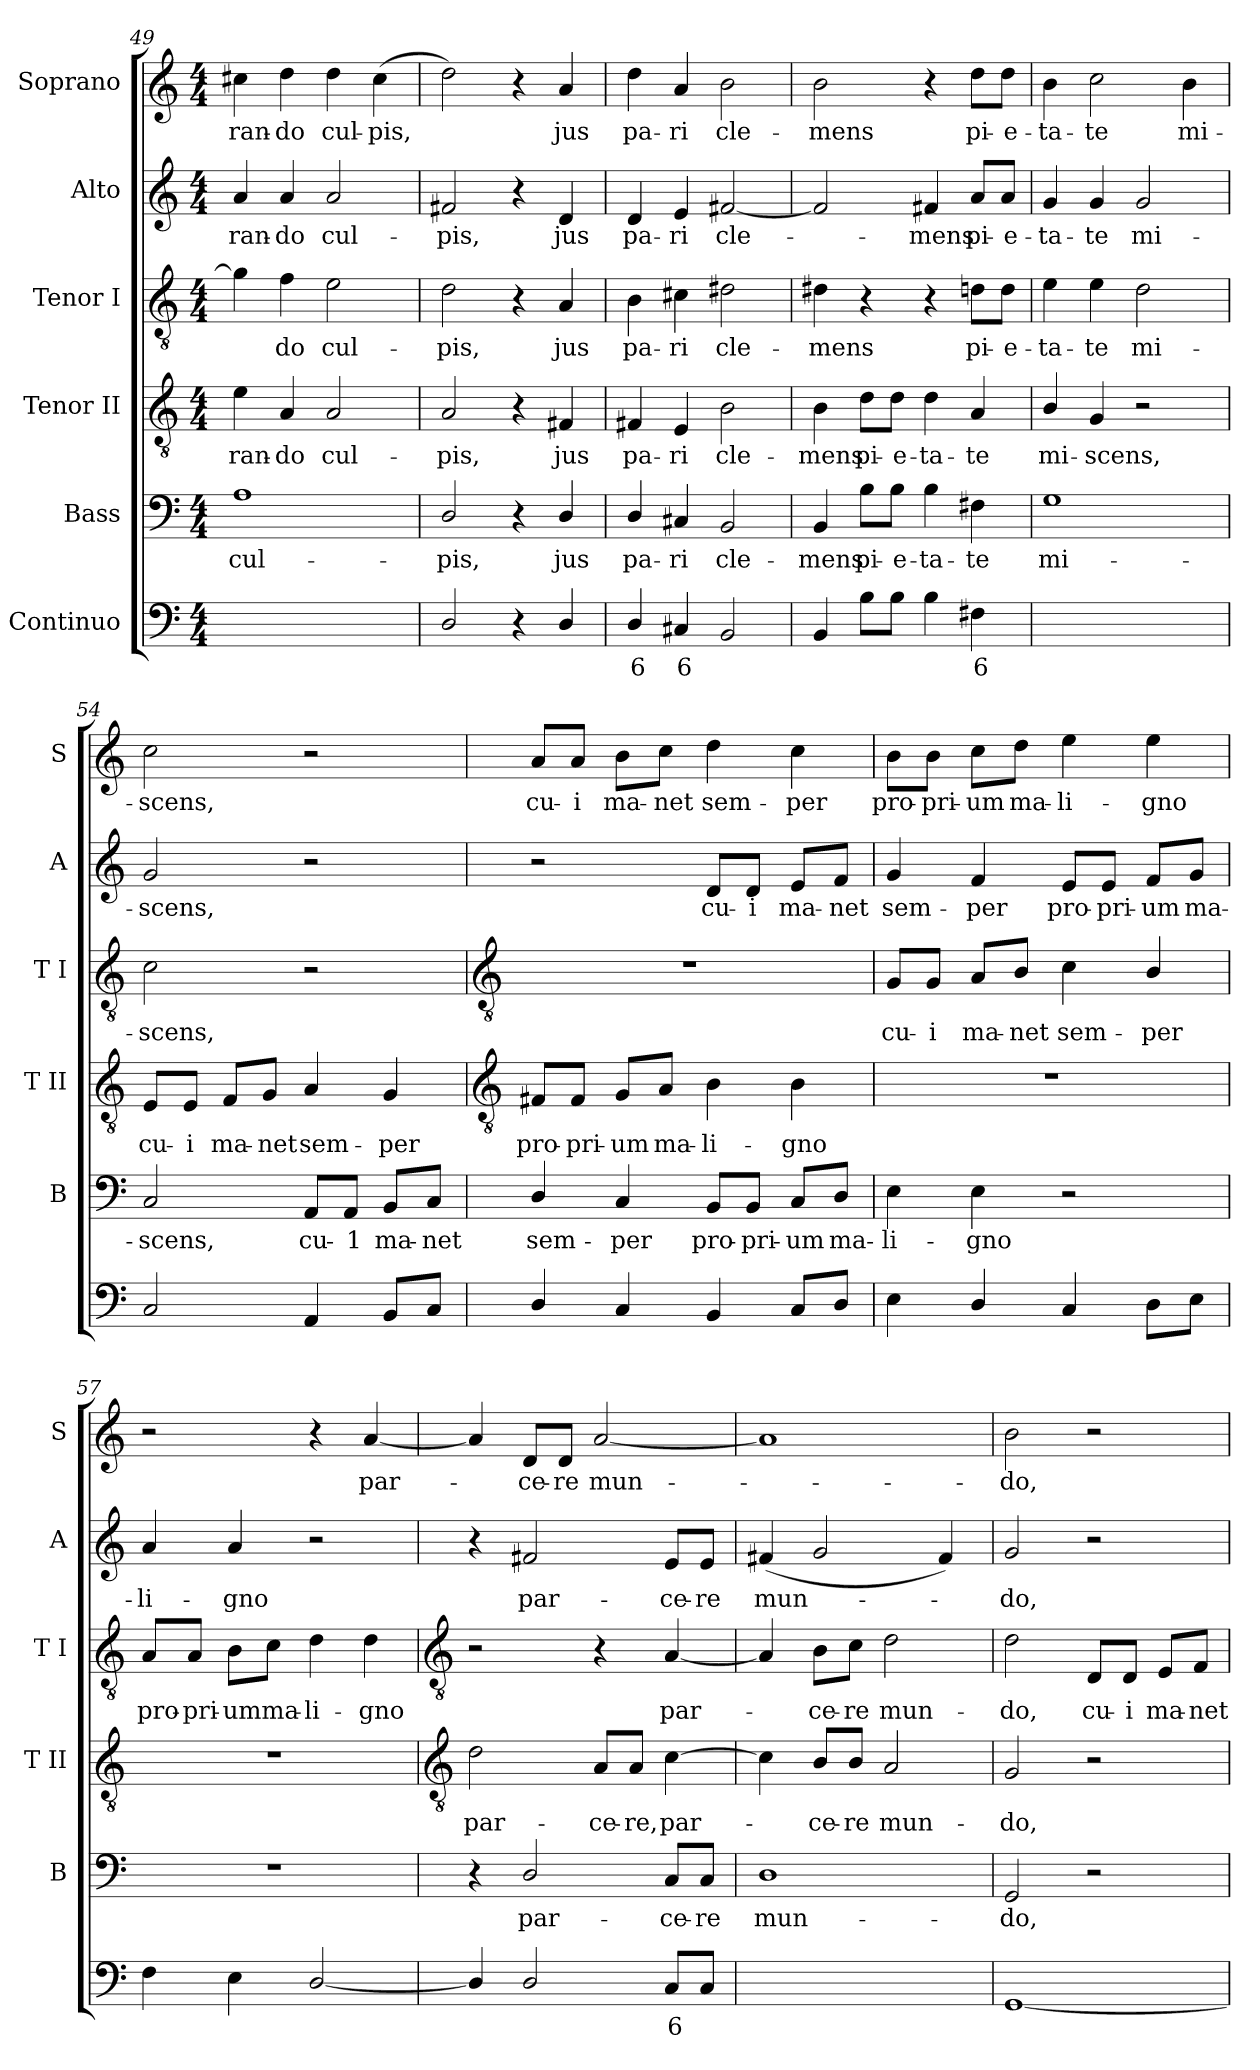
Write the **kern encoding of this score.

**kern	**text	**text	**kern	**text	**kern	**text	**kern	**text	**kern	**text	**kern	**text
*part6	*part6	*part6	*part5	*part5	*part4	*part4	*part3	*part3	*part2	*part2	*part1	*part1
*staff6	*staff6	*staff6	*staff5	*staff5	*staff4	*staff4	*staff3	*staff3	*staff2	*staff2	*staff1	*staff1
*I"Continuo	*	*	*I"Bass	*	*I"Tenor II	*	*I"Tenor I	*	*I"Alto	*	*I"Soprano	*
*	*	*	*I'B	*	*I'T II	*	*I'T I	*	*I'A	*	*I'S	*
!!LO:LB:g=z
*clefF4	*	*	*clefF4	*	*clefGv2	*	*clefGv2	*	*clefG2	*	*clefG2	*
*k[]	*	*	*k[]	*	*k[]	*	*k[]	*	*k[]	*	*k[]	*
*C:	*	*	*C:	*	*C:	*	*C:	*	*C:	*	*C:	*
*M4/4	*	*	*M4/4	*	*M4/4	*	*M4/4	*	*M4/4	*	*M4/4	*
=49	=49	=49	=49	=49	=49	=49	=49	=49	=49	=49	=49	=49
!	!LO:LY:b	!	!	!LO:LY:b	!	!LO:LY:b	!	!	!	!LO:LY:b	!	!LO:LY:b
[4Ayy	7	.	1A	cul-	4e	-ran-	4g]	.	4a	-ran-	4cc#X	-ran-
!	!	!LO:LY:b	!	!	!	!LO:LY:b	!	!LO:LY:b	!	!LO:LY:b	!	!LO:LY:b
4Ayy_	.	4	.	.	4A	-do	4f	do	4a	-do	4dd	-do
!	!	!LO:LY:b	!	!	!	!LO:LY:b	!	!LO:LY:b	!	!LO:LY:b	!	!LO:LY:b
4Ayy_	.	4	.	.	2A	cul-	2e	cul-	2a	cul-	4dd	cul-
!	!	!	!	!	!	!	!	!	!	!	!	!LO:LY:b
4Ayy]	.	.	.	.	.	.	.	.	.	.	(>4cc#	-pis,
=50	=50	=50	=50	=50	=50	=50	=50	=50	=50	=50	=50	=50
!	!	!	!	!LO:LY:b	!	!LO:LY:b	!	!LO:LY:b	!	!LO:LY:b	!	!
2D/	.	.	2D/	-pis,	2A	-pis,	2d	-pis,	2f#X	-pis,	2dd)	.
4r	.	.	4r	.	4r	.	4r	.	4r	.	4r	.
!	!	!	!	!LO:LY:b	!	!LO:LY:b	!	!LO:LY:b	!	!LO:LY:b	!	!LO:LY:b
4D/	.	.	4D/	jus	4F#X	jus	4A	jus	4d	jus	4a	jus
=51	=51	=51	=51	=51	=51	=51	=51	=51	=51	=51	=51	=51
!	!LO:LY:b	!	!	!LO:LY:b	!	!LO:LY:b	!	!LO:LY:b	!	!LO:LY:b	!	!LO:LY:b
4D/	6	.	4D/	pa-	4F#X	pa-	4B	pa-	4d	pa-	4dd	pa-
!	!LO:LY:b	!	!	!LO:LY:b	!	!LO:LY:b	!	!LO:LY:b	!	!LO:LY:b	!	!LO:LY:b
4C#X	6	.	4C#X	-ri	4E	-ri	4c#X	-ri	4e	-ri	4a	-ri
!	!	!	!	!LO:LY:b	!	!LO:LY:b	!	!LO:LY:b	!	!LO:LY:b	!	!LO:LY:b
2BB	.	.	2BB	cle-	2B	cle-	2d#X	cle-	[2f#X	cle-	2b	cle-
=52	=52	=52	=52	=52	=52	=52	=52	=52	=52	=52	=52	=52
!	!	!	!	!LO:LY:b	!	!LO:LY:b	!	!LO:LY:b	!	!	!	!LO:LY:b
4BB	.	.	4BB	-mens	4B	-mens	4d#X	-mens	2f#]	.	2b	-mens
!	!	!	!	!LO:LY:b	!	!LO:LY:b	!	!	!	!	!	!
8BL	.	.	8B\L	pi-	8d\L	pi-	4r	.	.	.	.	.
!	!	!	!	!LO:LY:b	!	!LO:LY:b	!	!	!	!	!	!
8BJ	.	.	8B\J	-e-	8d\J	-e-	.	.	.	.	.	.
!	!	!	!	!LO:LY:b	!	!LO:LY:b	!	!	!	!LO:LY:b	!	!
4B	.	.	4B	-ta-	4d	-ta-	4r	.	4f#	mens	4r	.
!	!LO:LY:b	!	!	!LO:LY:b	!	!LO:LY:b	!	!LO:LY:b	!	!LO:LY:b	!	!LO:LY:b
4F#X	6	.	4F#X	-te	4A	-te	8dn\L	pi-	8a/L	pi-	8dd\L	pi-
!	!	!	!	!	!	!	!	!LO:LY:b	!	!LO:LY:b	!	!LO:LY:b
.	.	.	.	.	.	.	8d\J	-e-	8a/J	-e-	8dd\J	-e-
=53	=53	=53	=53	=53	=53	=53	=53	=53	=53	=53	=53	=53
!	!LO:LY:b	!	!	!LO:LY:b	!	!LO:LY:b	!	!LO:LY:b	!	!LO:LY:b	!	!LO:LY:b
[4Gyy	3	.	1G	mi-	4B/	mi-	4e	-ta-	4g	-ta-	4b	-ta-
!	!LO:LY:b	!	!	!	!	!LO:LY:b	!	!LO:LY:b	!	!LO:LY:b	!	!LO:LY:b
2Gyy_	4	.	.	.	4G	-scens,	4e	-te	4g	-te	2cc	-te
!	!	!	!	!	!	!	!	!LO:LY:b	!	!LO:LY:b	!	!
.	.	.	.	.	2r	.	2d	mi-	2g	mi-	.	.
!	!LO:LY:b	!	!	!	!	!	!	!	!	!	!	!LO:LY:b
4Gyy]	3	.	.	.	.	.	.	.	.	.	4b	mi-
=54	=54	=54	=54	=54	=54	=54	=54	=54	=54	=54	=54	=54
!	!	!	!	!LO:LY:b	!	!LO:LY:b	!	!LO:LY:b	!	!LO:LY:b	!	!LO:LY:b
2C	.	.	2C	-scens,	8E/L	cu-	2c	-scens,	2g	-scens,	2cc	-scens,
!	!	!	!	!	!	!LO:LY:b	!	!	!	!	!	!
.	.	.	.	.	8E/J	-i	.	.	.	.	.	.
!	!	!	!	!	!	!LO:LY:b	!	!	!	!	!	!
.	.	.	.	.	8F/L	ma-	.	.	.	.	.	.
!	!	!	!	!	!	!LO:LY:b	!	!	!	!	!	!
.	.	.	.	.	8G/J	-net	.	.	.	.	.	.
!	!	!	!	!LO:LY:b	!	!LO:LY:b	!	!	!	!	!	!
4AA	.	.	8AA/L	cu-	4A	sem-	2r	.	2r	.	2r	.
!	!	!	!	!LO:LY:b	!	!	!	!	!	!	!	!
.	.	.	8AA/J	-1	.	.	.	.	.	.	.	.
!	!	!	!	!LO:LY:b	!	!LO:LY:b	!	!	!	!	!	!
8BBL	.	.	8BB/L	ma-	4G	-per	.	.	.	.	.	.
!	!	!	!	!LO:LY:b	!	!	!	!	!	!	!	!
8CJ	.	.	8C/J	-net	.	.	.	.	.	.	.	.
!!LO:LB:g=z
=55	=55	=55	=55	=55	=55	=55	=55	=55	=55	=55	=55	=55
*	*	*	*	*	*clefGv2	*	*clefGv2	*	*	*	*	*
!	!	!	!	!LO:LY:b	!	!LO:LY:b	!	!	!	!	!	!LO:LY:b
4D/	.	.	4D/	sem-	8F#X/L	pro-	1r	.	2r	.	8a/L	cu-
!	!	!	!	!	!	!LO:LY:b	!	!	!	!	!	!LO:LY:b
.	.	.	.	.	8F#/J	-pri-	.	.	.	.	8a/J	-i
!	!	!	!	!LO:LY:b	!	!LO:LY:b	!	!	!	!	!	!LO:LY:b
4C	.	.	4C	-per	8G/L	-um	.	.	.	.	8b\L	ma-
!	!	!	!	!	!	!LO:LY:b	!	!	!	!	!	!LO:LY:b
.	.	.	.	.	8A/J	ma-	.	.	.	.	8cc\J	-net
!	!	!	!	!LO:LY:b	!	!LO:LY:b	!	!	!	!LO:LY:b	!	!LO:LY:b
4BB	.	.	8BB/L	pro-	4B	-li-	.	.	8d/L	cu-	4dd	sem-
!	!	!	!	!LO:LY:b	!	!	!	!	!	!LO:LY:b	!	!
.	.	.	8BB/J	-pri-	.	.	.	.	8d/J	-i	.	.
!	!	!	!	!LO:LY:b	!	!LO:LY:b	!	!	!	!LO:LY:b	!	!LO:LY:b
8CL	.	.	8C/L	-um	4B	-gno	.	.	8e/L	ma-	4cc	-per
!	!	!	!	!LO:LY:b	!	!	!	!	!	!LO:LY:b	!	!
8DJ	.	.	8D/J	ma-	.	.	.	.	8f/J	-net	.	.
=56	=56	=56	=56	=56	=56	=56	=56	=56	=56	=56	=56	=56
!	!	!	!	!LO:LY:b	!	!	!	!LO:LY:b	!	!LO:LY:b	!	!LO:LY:b
4E	.	.	4E	-li-	1r	.	8G/L	cu-	4g	sem-	8b\L	pro-
!	!	!	!	!	!	!	!	!LO:LY:b	!	!	!	!LO:LY:b
.	.	.	.	.	.	.	8G/J	-i	.	.	8b\J	-pri-
!	!	!	!	!LO:LY:b	!	!	!	!LO:LY:b	!	!LO:LY:b	!	!LO:LY:b
4D/	.	.	4E	-gno	.	.	8A/L	ma-	4f	-per	8cc\L	-um
!	!	!	!	!	!	!	!	!LO:LY:b	!	!	!	!LO:LY:b
.	.	.	.	.	.	.	8B/J	-net	.	.	8dd\J	ma-
!	!	!	!	!	!	!	!	!LO:LY:b	!	!LO:LY:b	!	!LO:LY:b
4C	.	.	2r	.	.	.	4c	sem-	8e/L	pro-	4ee	-li-
!	!	!	!	!	!	!	!	!	!	!LO:LY:b	!	!
.	.	.	.	.	.	.	.	.	8e/J	-pri-	.	.
!	!	!	!	!	!	!	!	!LO:LY:b	!	!LO:LY:b	!	!LO:LY:b
8DL	.	.	.	.	.	.	4B/	-per	8f/L	-um	4ee	-gno
!	!	!	!	!	!	!	!	!	!	!LO:LY:b	!	!
8EJ	.	.	.	.	.	.	.	.	8g/J	ma-	.	.
=57	=57	=57	=57	=57	=57	=57	=57	=57	=57	=57	=57	=57
!	!	!	!	!	!	!	!	!LO:LY:b	!	!LO:LY:b	!	!
4F	.	.	1r	.	1r	.	8A/L	pro-	4a	-li-	2r	.
!	!	!	!	!	!	!	!	!LO:LY:b	!	!	!	!
.	.	.	.	.	.	.	8A/J	-pri-	.	.	.	.
!	!	!	!	!	!	!	!	!LO:LY:b	!	!LO:LY:b	!	!
4E	.	.	.	.	.	.	8B\L	-um	4a	-gno	.	.
!	!	!	!	!	!	!	!	!LO:LY:b	!	!	!	!
.	.	.	.	.	.	.	8c\J	ma-	.	.	.	.
!	!	!	!	!	!	!	!	!LO:LY:b	!	!	!	!
[2D/	.	.	.	.	.	.	4d	-li-	2r	.	4r	.
!	!	!	!	!	!	!	!	!LO:LY:b	!	!	!	!LO:LY:b
.	.	.	.	.	.	.	4d	-gno	.	.	[4a	par-
!!LO:LB:g=z
=58	=58	=58	=58	=58	=58	=58	=58	=58	=58	=58	=58	=58
*	*	*	*	*	*clefGv2	*	*clefGv2	*	*	*	*	*
!	!	!	!	!	!	!LO:LY:b	!	!	!	!	!	!
4D/]	.	.	4r	.	2d	par-	2r	.	4r	.	4a]	.
!	!	!	!	!LO:LY:b	!	!	!	!	!	!LO:LY:b	!	!LO:LY:b
2D/	.	.	2D/	par-	.	.	.	.	2f#X	par-	8d/L	ce-
!	!	!	!	!	!	!	!	!	!	!	!	!LO:LY:b
.	.	.	.	.	.	.	.	.	.	.	8d/J	-re
!	!	!	!	!	!	!LO:LY:b	!	!	!	!	!	!LO:LY:b
.	.	.	.	.	8A/L	-ce-	4r	.	.	.	[2a	mun-
!	!	!	!	!	!	!LO:LY:b	!	!	!	!	!	!
.	.	.	.	.	8A/J	-re,	.	.	.	.	.	.
!	!LO:LY:b	!	!	!LO:LY:b	!	!LO:LY:b	!	!LO:LY:b	!	!LO:LY:b	!	!
8CL	6	.	8C/L	-ce-	[4c	par-	[4A	par-	8e/L	-ce-	.	.
!	!	!	!	!LO:LY:b	!	!	!	!	!	!LO:LY:b	!	!
8CJ	.	.	8C/J	-re	.	.	.	.	8e/J	-re	.	.
=59	=59	=59	=59	=59	=59	=59	=59	=59	=59	=59	=59	=59
!	!LO:LY:b	!	!	!LO:LY:b	!	!	!	!	!	!LO:LY:b	!	!
[4D/yy	7	.	1D	mun-	4c]	.	4A]	.	(<4f#X	mun-	1a]	.
!	!LO:LY:b	!LO:LY:b	!	!	!	!LO:LY:b	!	!LO:LY:b	!	!	!	!
4D/yy_	6	4	.	.	8B/L	ce-	8B\L	ce-	2g	.	.	.
!	!	!	!	!	!	!LO:LY:b	!	!LO:LY:b	!	!	!	!
.	.	.	.	.	8B/J	-re	8c\J	-re	.	.	.	.
!	!	!LO:LY:b	!	!	!	!LO:LY:b	!	!LO:LY:b	!	!	!	!
4D/yy_	.	4	.	.	2A	mun-	2d	mun-	.	.	.	.
4D/yy]	.	.	.	.	.	.	.	.	4f#)	.	.	.
=60	=60	=60	=60	=60	=60	=60	=60	=60	=60	=60	=60	=60
!	!	!	!	!LO:LY:b	!	!LO:LY:b	!	!LO:LY:b	!	!LO:LY:b	!	!LO:LY:b
[1GG	.	.	2GG	-do,	2G	-do,	2d	-do,	2g	do,	2b	do,
!	!	!	!	!	!	!	!	!LO:LY:b	!	!	!	!
.	.	.	2r	.	2r	.	8D/L	cu-	2r	.	2r	.
!	!	!	!	!	!	!	!	!LO:LY:b	!	!	!	!
.	.	.	.	.	.	.	8D/J	-i	.	.	.	.
!	!	!	!	!	!	!	!	!LO:LY:b	!	!	!	!
.	.	.	.	.	.	.	8E/L	ma-	.	.	.	.
!	!	!	!	!	!	!	!	!LO:LY:b	!	!	!	!
.	.	.	.	.	.	.	8F/J	-net	.	.	.	.
=	=	=	=	=	=	=	=	=	=	=	=	=
*-	*-	*-	*-	*-	*-	*-	*-	*-	*-	*-	*-	*-
